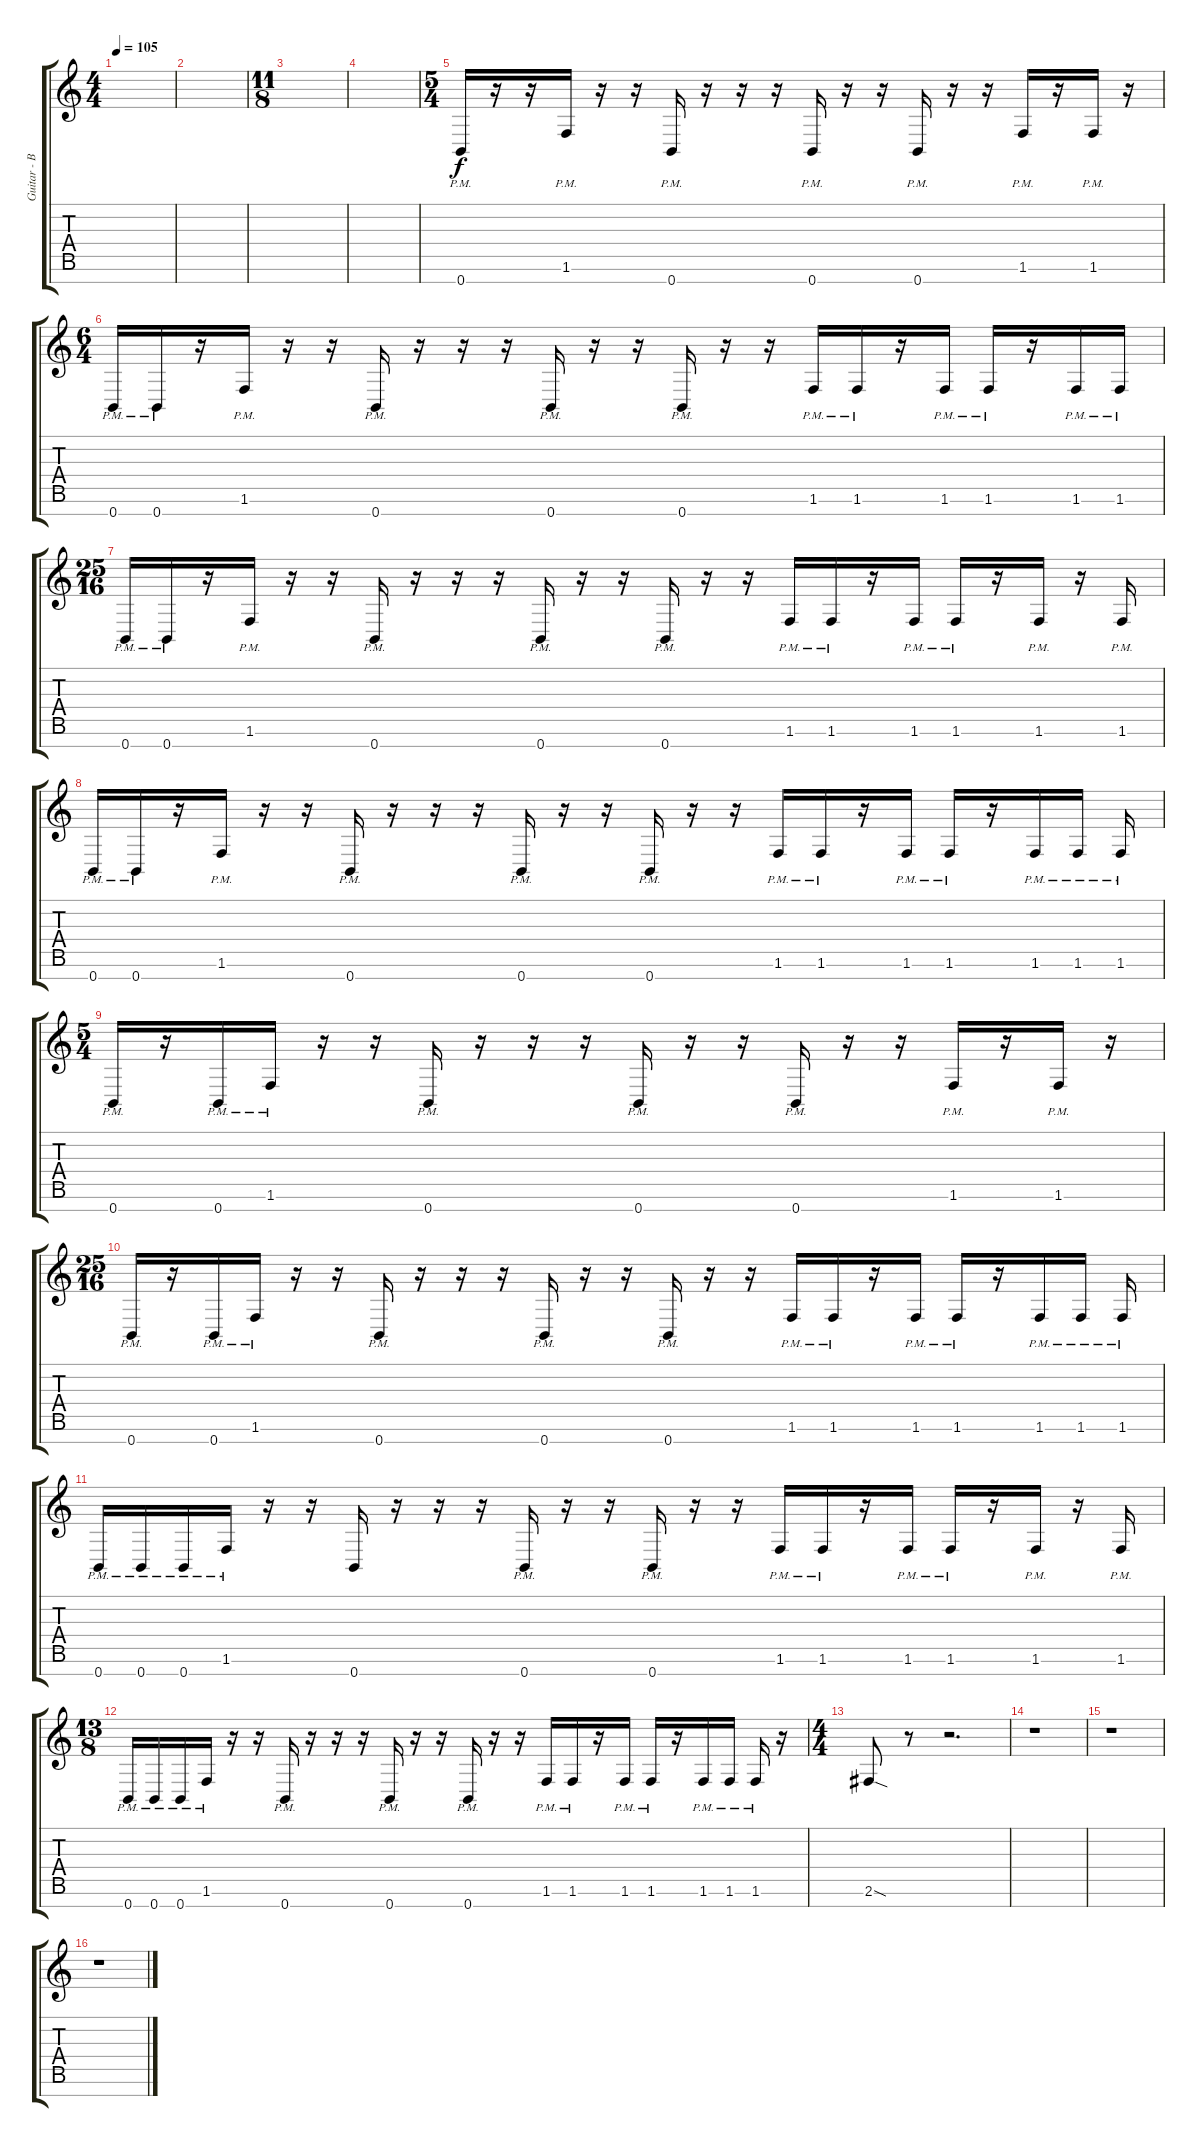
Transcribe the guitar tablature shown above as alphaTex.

\track ("Guitar - Base" "Guitar - B") {instrument distortionguitar}
\staff {score tabs}
\tuning (E4 B3 G3 D3 A2 E2 B1) {hide}
\ts (4 4)
\tempo 105
\clef g2
\ks c
|
|
\ts (11 8)
|
|
\ts (5 4)
0.7{pm}.16 r.16 r.16 1.6{pm}.16 r.16 r.16 0.7{pm}.16 r.16 r.16 r.16 0.7{pm}.16 r.16 r.16 0.7{pm}.16 r.16 r.16 1.6{pm}.16 r.16 1.6{pm}.16 r.16 |
\ts (6 4)
0.7{pm}.16 0.7{pm}.16 r.16 1.6{pm}.16 r.16 r.16 0.7{pm}.16 r.16 r.16 r.16 0.7{pm}.16 r.16 r.16 0.7{pm}.16 r.16 r.16 1.6{pm}.16 1.6{pm}.16 r.16 1.6{pm}.16 1.6{pm}.16 r.16 1.6{pm}.16 1.6{pm}.16 |
\ts (25 16)
0.7{pm}.16 0.7{pm}.16 r.16 1.6{pm}.16 r.16 r.16 0.7{pm}.16 r.16 r.16 r.16 0.7{pm}.16 r.16 r.16 0.7{pm}.16 r.16 r.16 1.6{pm}.16 1.6{pm}.16 r.16 1.6{pm}.16 1.6{pm}.16 r.16 1.6{pm}.16 r.16 1.6{pm}.16 |
0.7{pm}.16 0.7{pm}.16 r.16 1.6{pm}.16 r.16 r.16 0.7{pm}.16 r.16 r.16 r.16 0.7{pm}.16 r.16 r.16 0.7{pm}.16 r.16 r.16 1.6{pm}.16 1.6{pm}.16 r.16 1.6{pm}.16 1.6{pm}.16 r.16 1.6{pm}.16 1.6{pm}.16 1.6{pm}.16 |
\ts (5 4)
0.7{pm}.16 r.16 0.7{pm}.16 1.6{pm}.16 r.16 r.16 0.7{pm}.16 r.16 r.16 r.16 0.7{pm}.16 r.16 r.16 0.7{pm}.16 r.16 r.16 1.6{pm}.16 r.16 1.6{pm}.16 r.16 |
\ts (25 16)
0.7{pm}.16 r.16 0.7{pm}.16 1.6{pm}.16 r.16 r.16 0.7{pm}.16 r.16 r.16 r.16 0.7{pm}.16 r.16 r.16 0.7{pm}.16 r.16 r.16 1.6{pm}.16 1.6{pm}.16 r.16 1.6{pm}.16 1.6{pm}.16 r.16 1.6{pm}.16 1.6{pm}.16 1.6{pm}.16 |
0.7{pm}.16 0.7{pm}.16 0.7{pm}.16 1.6{pm}.16 r.16 r.16 0.7.16 r.16 r.16 r.16 0.7{pm}.16 r.16 r.16 0.7{pm}.16 r.16 r.16 1.6{pm}.16 1.6{pm}.16 r.16 1.6{pm}.16 1.6{pm}.16 r.16 1.6{pm}.16 r.16 1.6{pm}.16 |
\ts (13 8)
0.7{pm}.16 0.7{pm}.16 0.7{pm}.16 1.6{pm}.16 r.16 r.16 0.7{pm}.16 r.16 r.16 r.16 0.7{pm}.16 r.16 r.16 0.7{pm}.16 r.16 r.16 1.6{pm}.16 1.6{pm}.16 r.16 1.6{pm}.16 1.6{pm}.16 r.16 1.6{pm}.16 1.6{pm}.16 1.6{pm}.16 r.16 |
\ts (4 4)
2.6{sod}.8 r.8 r.2{d} |
r.1 |
r.1 |
r.1
